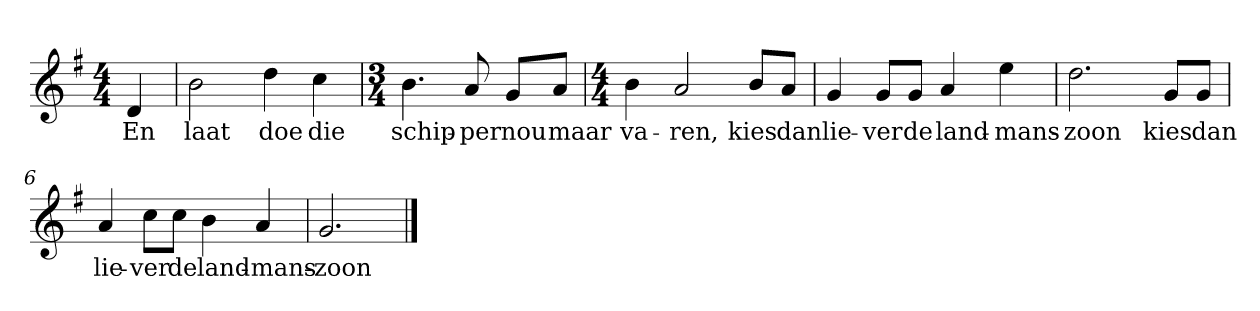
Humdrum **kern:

**kern	**text
*part1	*part1
*staff1	*staff1
*clefG2	*
*k[f#]	*
*G:	*
*M4/4	*
*MM120	*
=	=
4d	En
=1	=1
2b	laat
4dd	doe
4cc	die
=2	=2
*M3/4	*
4.b	schip-
8a	-per
8g/L	nou
8a/J	maar
=3	=3
*M4/4	*
4b	va-
2a	-ren,
8b/L	kies
8a/J	dan
=4	=4
4g	lie-
8g/L	-ver
8g/J	de
4a	land-
4ee	-mans-
=5	=5
2.dd	-zoon
8g/L	kies
8g/J	dan
=6	=6
4a	lie-
8cc\L	-ver
8cc\J	de
4b	land-
4a	-mans-
=7	=7
2.g	-zoon
==	==
*-	*-
